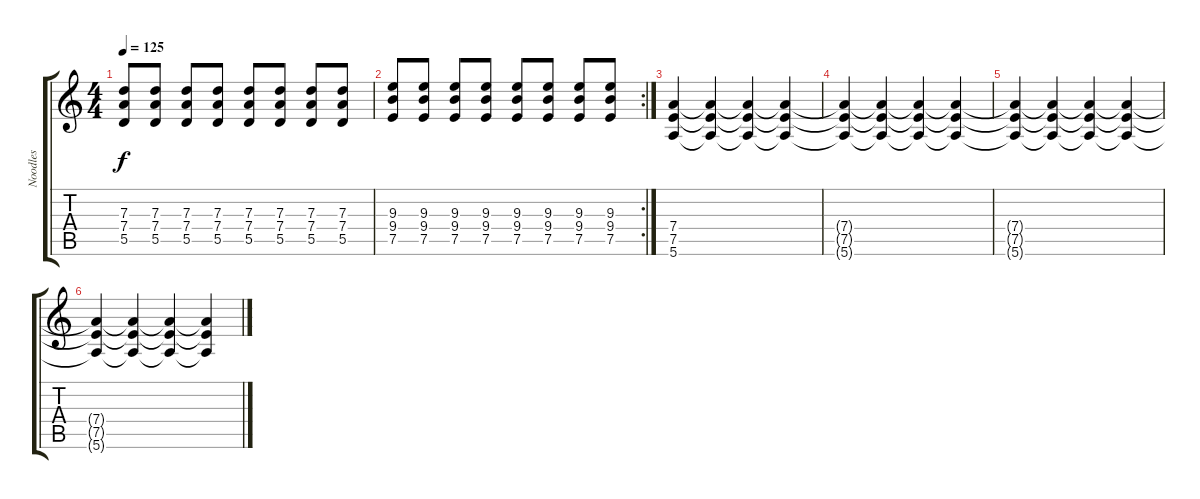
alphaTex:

\track ("Noodles" "Noodles") {instrument acousticguitarsteel}
\staff {score tabs}
\tuning (E4 B3 G3 D3 A2 E2) {hide}
\ts (4 4)
\tempo 125
\clef g2
\ks c
(7.3 7.4 5.5).8{dy f} (7.3 7.4 5.5).8 (7.3 7.4 5.5).8 (7.3 7.4 5.5).8 (7.3 7.4 5.5).8 (7.3 7.4 5.5).8 (7.3 7.4 5.5).8 (7.3 7.4 5.5).8 |
\rc 2
(9.3 9.4 7.5).8 (9.3 9.4 7.5).8 (9.3 9.4 7.5).8 (9.3 9.4 7.5).8 (9.3 9.4 7.5).8 (9.3 9.4 7.5).8 (9.3 9.4 7.5).8 (9.3 9.4 7.5).8 |
(7.4 7.5 5.6).4 (7.4{t} 7.5{t} 5.6{t}).4{volume 15} (7.4{t} 7.5{t} 5.6{t}).4{volume 14} (7.4{t} 7.5{t} 5.6{t}).4{volume 13} |
(7.4{t} 7.5{t} 5.6{t}).4{volume 12} (7.4{t} 7.5{t} 5.6{t}).4{volume 11} (7.4{t} 7.5{t} 5.6{t}).4{volume 10} (7.4{t} 7.5{t} 5.6{t}).4{volume 9} |
(7.4{t} 7.5{t} 5.6{t}).4{volume 8} (7.4{t} 7.5{t} 5.6{t}).4{volume 7} (7.4{t} 7.5{t} 5.6{t}).4{volume 6} (7.4{t} 7.5{t} 5.6{t}).4{volume 5} |
(7.4{t} 7.5{t} 5.6{t}).4{volume 4} (7.4{t} 7.5{t} 5.6{t}).4{volume 3} (7.4{t} 7.5{t} 5.6{t}).4{volume 2} (7.4{t} 7.5{t} 5.6{t}).4{volume 1}
